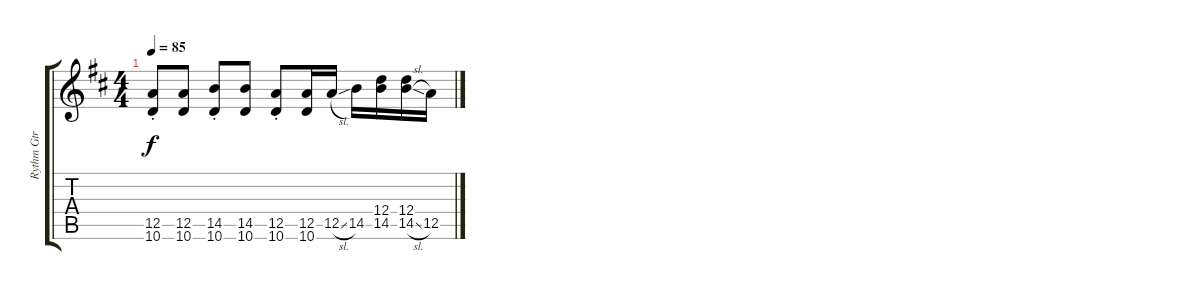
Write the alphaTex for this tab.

\track ("Rythm Gtr" "Rythm Gtr") {instrument electricguitarclean}
\staff {score tabs}
\tuning (E4 B3 G3 D3 A2 E2) {hide}
\ts (4 4)
\tempo 85
\clef g2
\ks d
(12.5{st} 10.6{st}).8{dy f} (12.5 10.6).8 (14.5{st} 10.6{st}).8 (14.5 10.6).8 (12.5{st} 10.6{st}).8 (12.5 10.6).16 12.5{sl}.16 14.5.16 (12.4 14.5).16 (12.4 14.5{sl}).16 12.5.16
